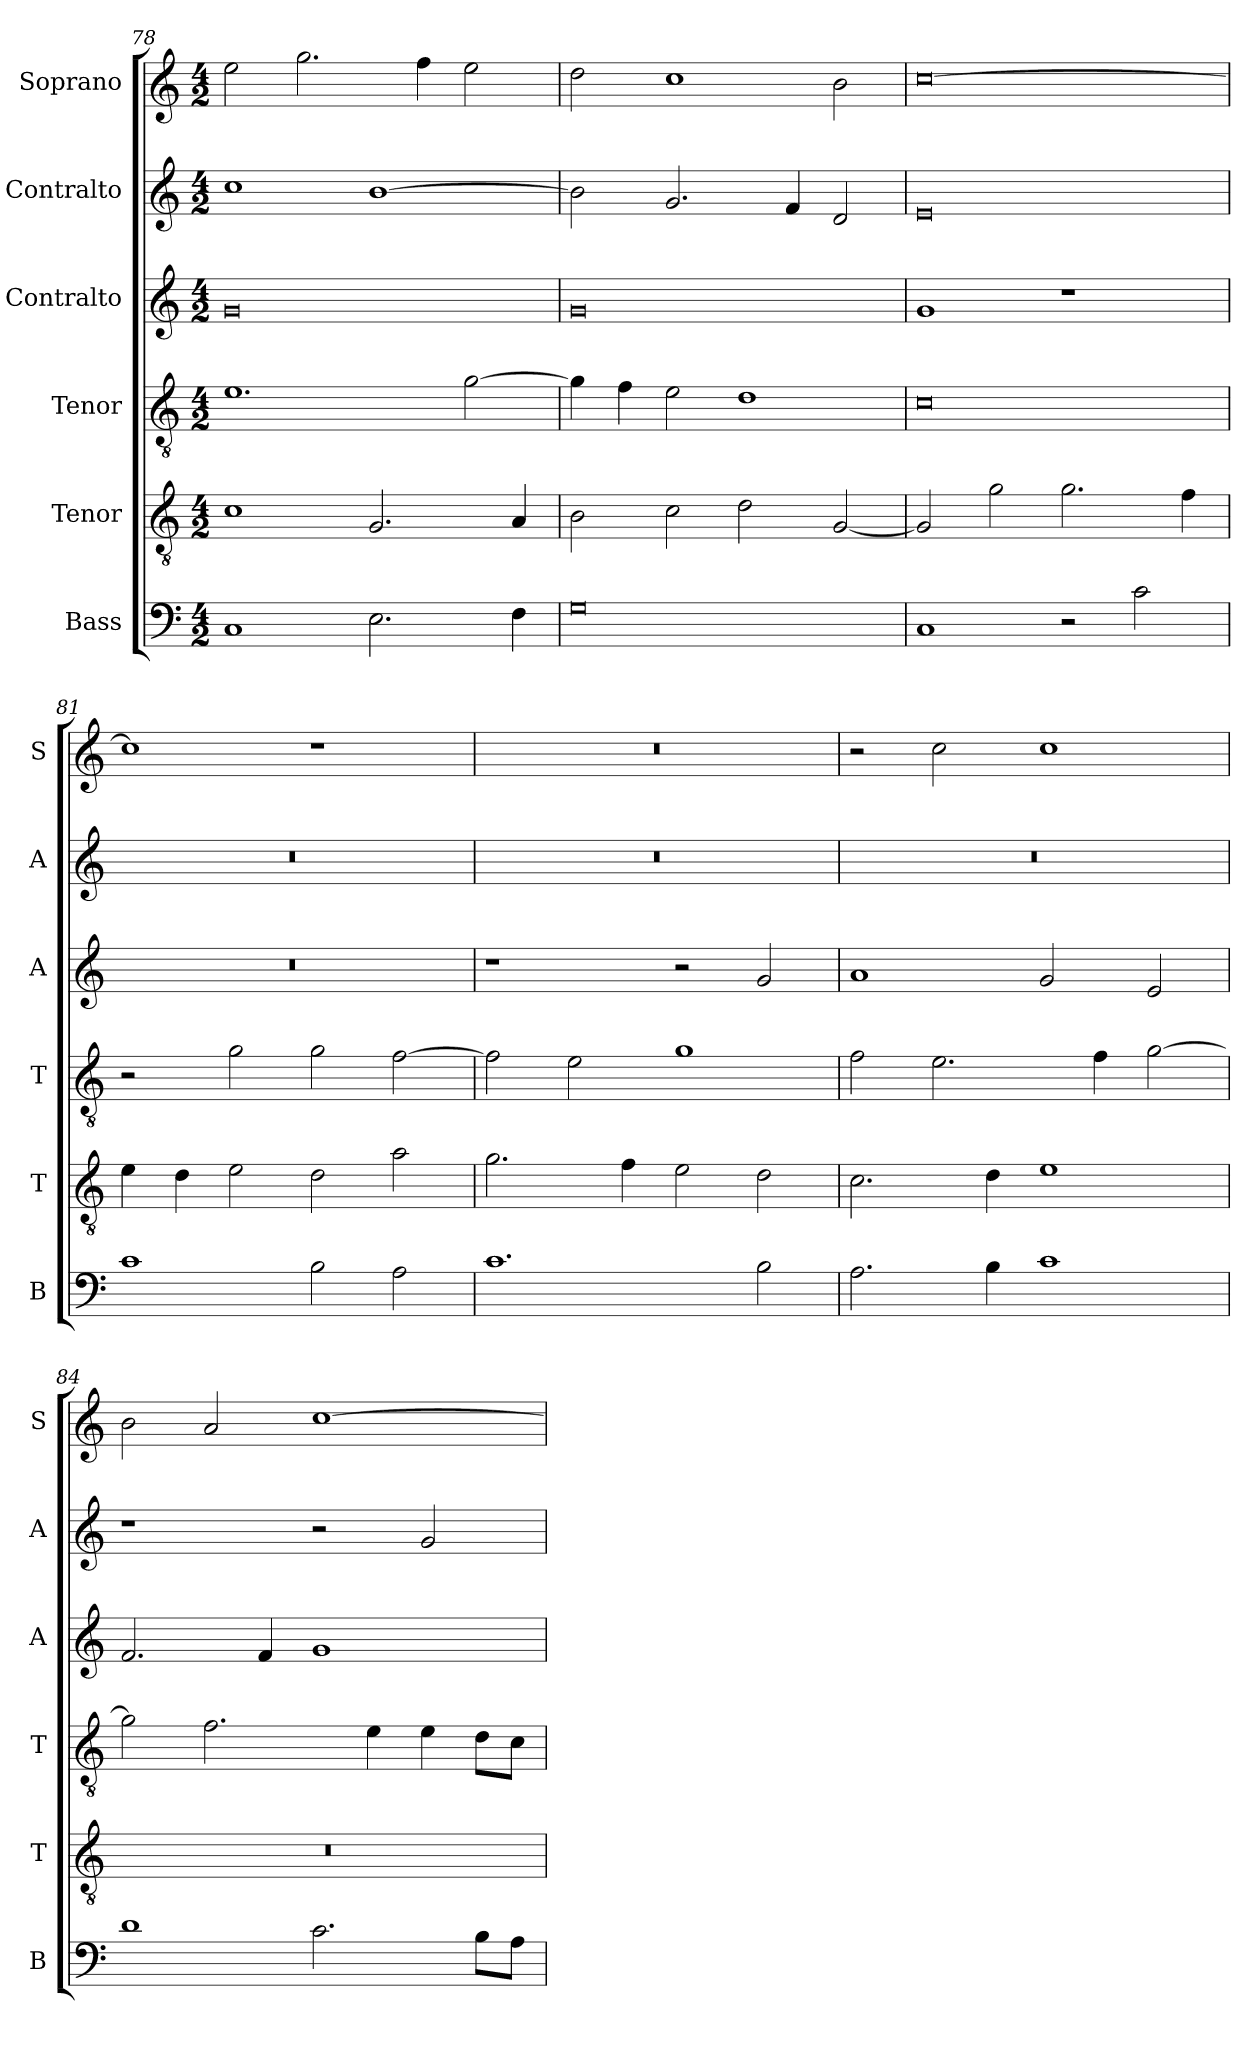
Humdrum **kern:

**kern	**kern	**kern	**kern	**kern	**kern
*part6	*part5	*part4	*part3	*part2	*part1
*staff6	*staff5	*staff4	*staff3	*staff2	*staff1
*I"Bass	*I"Tenor	*I"Tenor	*I"Contralto	*I"Contralto	*I"Soprano
*I'B	*I'T	*I'T	*I'A	*I'A	*I'S
*clefF4	*clefGv2	*clefGv2	*clefG2	*clefG2	*clefG2
*k[]	*k[]	*k[]	*k[]	*k[]	*k[]
*G:mix	*G:mix	*G:mix	*G:mix	*G:mix	*G:mix
*M4/2	*M4/2	*M4/2	*M4/2	*M4/2	*M4/2
=78	=78	=78	=78	=78	=78
1C	1c	1.e	0g	1cc	2ee
.	.	.	.	.	2.gg
2.E	2.G	.	.	[1b	.
.	.	.	.	.	4ff
.	.	[2g	.	.	2ee
4F	4A	.	.	.	.
=79	=79	=79	=79	=79	=79
0G	2B	4g]	0g	2b]	2dd
.	.	4f	.	.	.
.	2c	2e	.	2.g	1cc
.	2d	1d	.	.	.
.	.	.	.	4f	.
.	[2G	.	.	2d	2b
=80	=80	=80	=80	=80	=80
1C	2G]	0c	1g	0e	[0cc
.	2g	.	.	.	.
2r	2.g	.	1r	.	.
2c	.	.	.	.	.
.	4f	.	.	.	.
=81	=81	=81	=81	=81	=81
1c	4e	2r	0r	0r	1cc]
.	4d	.	.	.	.
.	2e	2g	.	.	.
2B	2d	2g	.	.	1r
2A	2a	[2f	.	.	.
=82	=82	=82	=82	=82	=82
1.c	2.g	2f]	1r	0r	0r
.	.	2e	.	.	.
.	4f	.	.	.	.
.	2e	1g	2r	.	.
2B	2d	.	2g	.	.
=83	=83	=83	=83	=83	=83
2.A	2.c	2f	1a	0r	2r
.	.	2.e	.	.	2cc
4B	4d	.	.	.	.
1c	1e	.	2g	.	1cc
.	.	4f	.	.	.
.	.	[2g	2e	.	.
=84	=84	=84	=84	=84	=84
1d	0r	2g]	2.f	1r	2b
.	.	2.f	.	.	2a
.	.	.	4f	.	.
2.c	.	.	1g	2r	[1cc
.	.	4e	.	.	.
.	.	4e	.	2g	.
8B\L	.	8d\L	.	.	.
8A\J	.	8c\J	.	.	.
=	=	=	=	=	=
*-	*-	*-	*-	*-	*-
